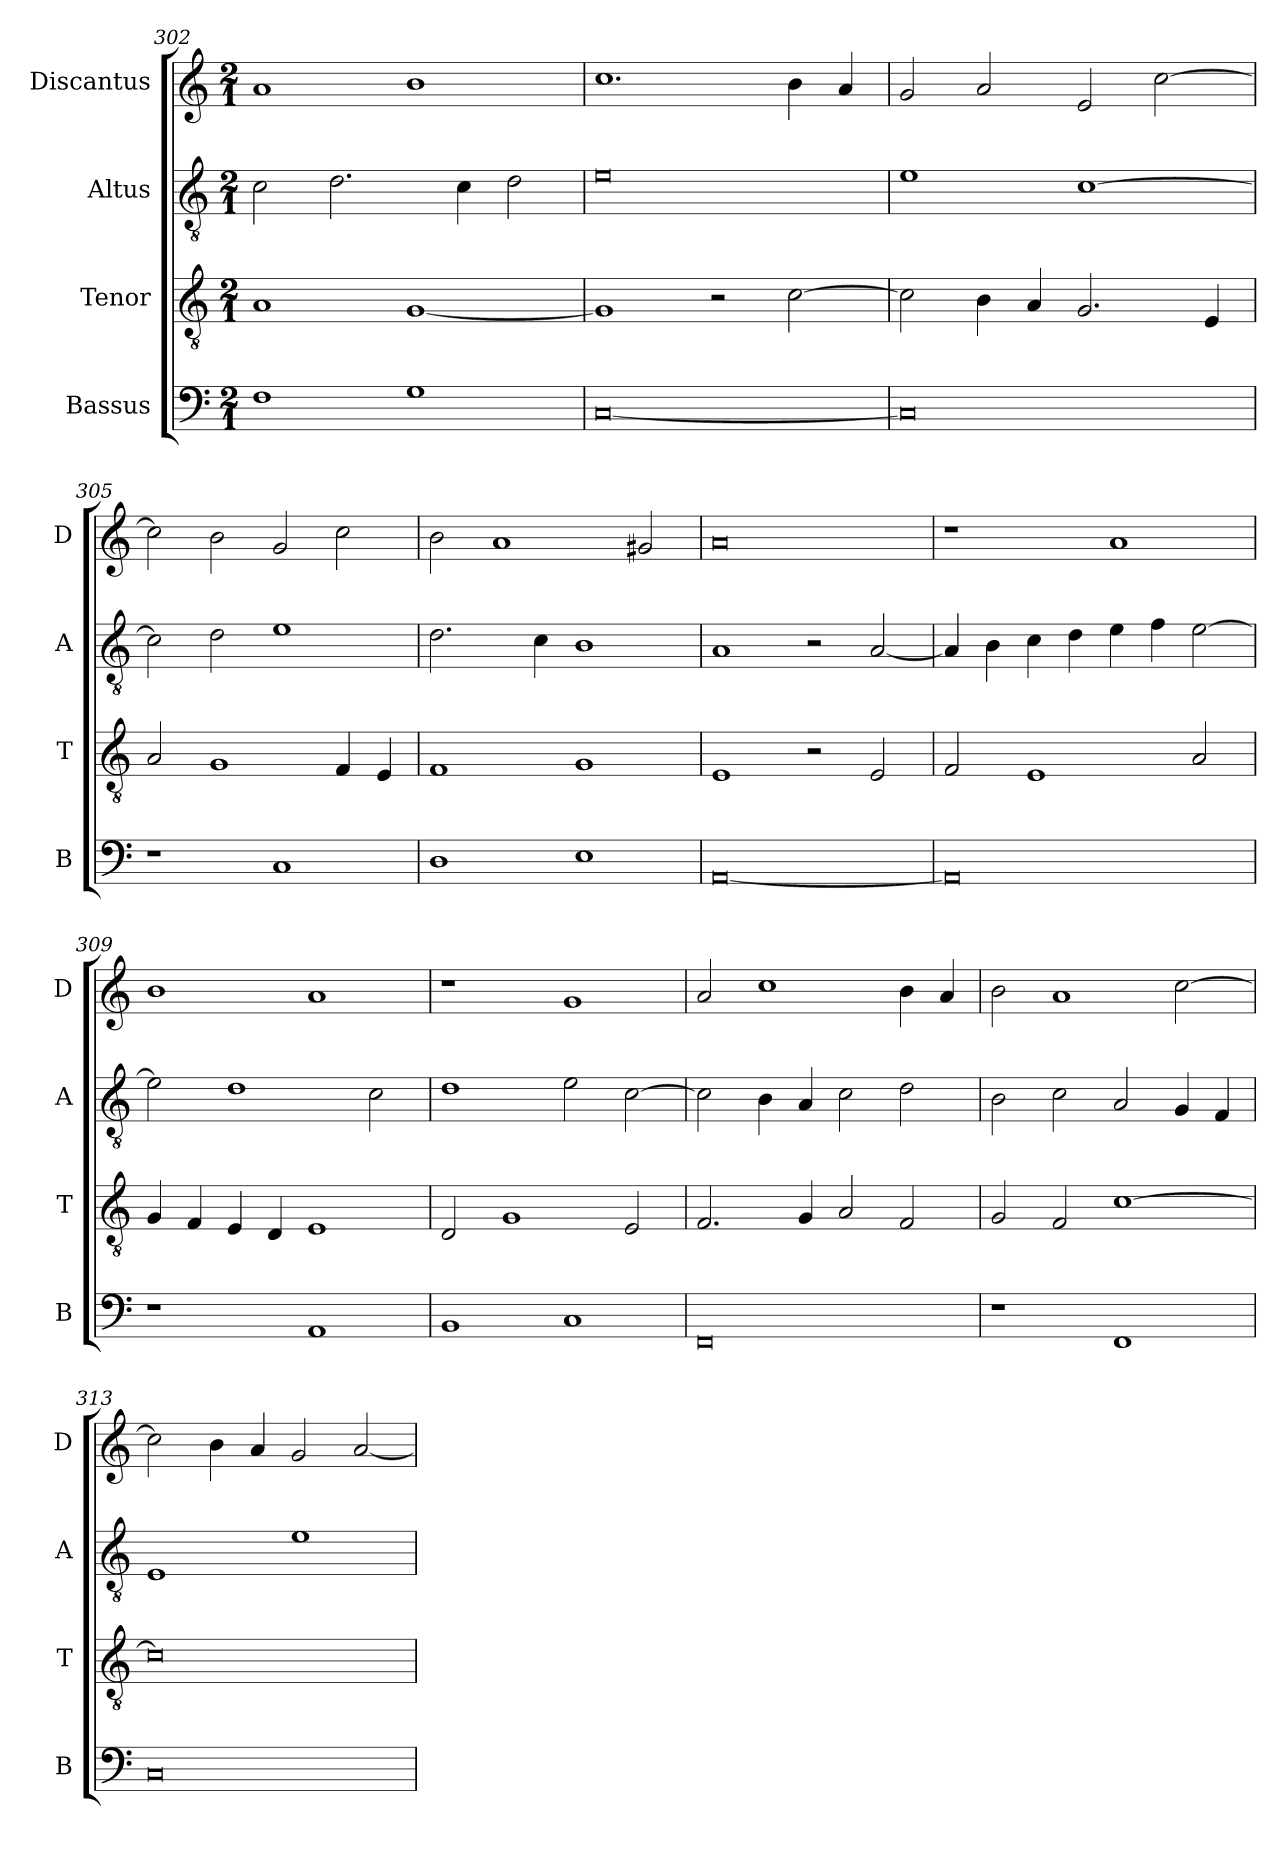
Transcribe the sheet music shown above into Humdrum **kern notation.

**kern	**kern	**kern	**kern
*part4	*part3	*part2	*part1
*staff4	*staff3	*staff2	*staff1
*I"Bassus	*I"Tenor	*I"Altus	*I"Discantus
*I'B	*I'T	*I'A	*I'D
*clefF4	*clefGv2	*clefGv2	*clefG2
*k[]	*k[]	*k[]	*k[]
*M2/1	*M2/1	*M2/1	*M2/1
=302	=302	=302	=302
1F	1A	2c	1a
.	.	2.d	.
1G	[1G	.	1b
.	.	4c	.
.	.	2d	.
=303	=303	=303	=303
[0C	1G]	0e	1.cc
.	2r	.	.
.	[2c	.	4b
.	.	.	4a
=304	=304	=304	=304
0C]	2c]	1e	2g
.	4B	.	2a
.	4A	.	.
.	2.G	[1c	2e
.	.	.	[2cc
.	4E	.	.
=305	=305	=305	=305
1r	2A	2c]	2cc]
.	1G	2d	2b
1C	.	1e	2g
.	4F	.	2cc
.	4E	.	.
=306	=306	=306	=306
1D	1F	2.d	2b
.	.	.	1a
.	.	4c	.
1E	1G	1B	.
.	.	.	2g#X
=307	=307	=307	=307
[0AA	1E	1A	0a
.	2r	2r	.
.	2E	[2A	.
=308	=308	=308	=308
0AA]	2F	4A]	1r
.	.	4B	.
.	1E	4c	.
.	.	4d	.
.	.	4e	1a
.	.	4f	.
.	2A	[2e	.
=309	=309	=309	=309
1r	4G	2e]	1b
.	4F	.	.
.	4E	1d	.
.	4D	.	.
1AA	1E	.	1a
.	.	2c	.
=310	=310	=310	=310
1BB	2D	1d	1r
.	1G	.	.
1C	.	2e	1g
.	2E	[2c	.
=311	=311	=311	=311
0FF	2.F	2c]	2a
.	.	4B	1cc
.	4G	4A	.
.	2A	2c	.
.	2F	2d	4b
.	.	.	4a
=312	=312	=312	=312
1r	2G	2B	2b
.	2F	2c	1a
1FF	[1c	2A	.
.	.	4G	[2cc
.	.	4F	.
=313	=313	=313	=313
0C	0c]	1E	2cc]
.	.	.	4b
.	.	.	4a
.	.	1e	2g
.	.	.	[2a
=	=	=	=
*-	*-	*-	*-
